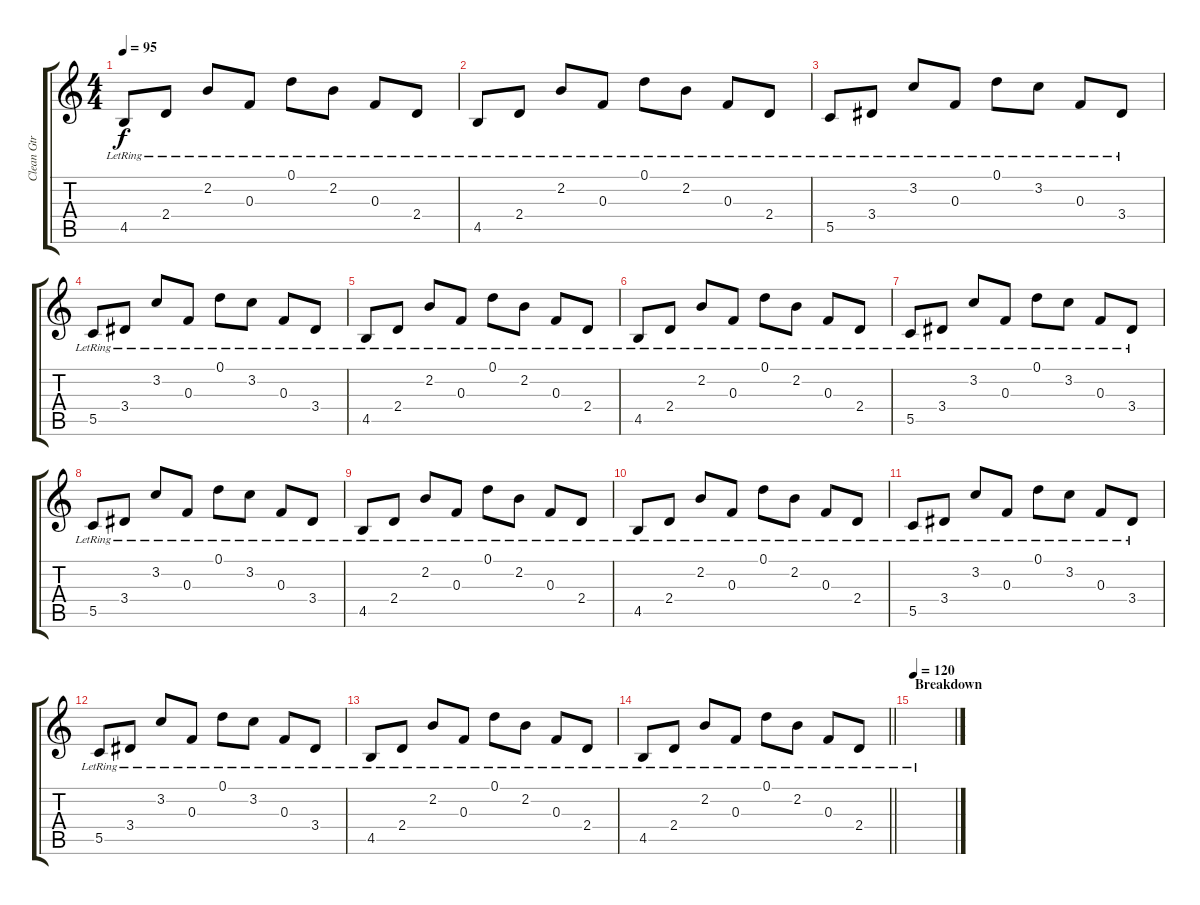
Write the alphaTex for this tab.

\track ("Clean Gtr" "Clean Gtr") {instrument electricguitarclean}
\staff {score tabs}
\tuning (D4 A3 F3 C3 G2 C2) {hide}
\ts (4 4)
\tempo 95
\clef g2
\ks c
4.5{lr}.8{dy f} 2.4{lr}.8 2.2{lr}.8 0.3{lr}.8 0.1{lr}.8 2.2{lr}.8 0.3{lr}.8 2.4{lr}.8 |
4.5{lr}.8 2.4{lr}.8 2.2{lr}.8 0.3{lr}.8 0.1{lr}.8 2.2{lr}.8 0.3{lr}.8 2.4{lr}.8 |
5.5{lr}.8 3.4{lr}.8 3.2{lr}.8 0.3{lr}.8 0.1{lr}.8 3.2{lr}.8 0.3{lr}.8 3.4{lr}.8 |
5.5{lr}.8 3.4{lr}.8 3.2{lr}.8 0.3{lr}.8 0.1{lr}.8 3.2{lr}.8 0.3{lr}.8 3.4{lr}.8 |
4.5{lr}.8 2.4{lr}.8 2.2{lr}.8 0.3{lr}.8 0.1{lr}.8 2.2{lr}.8 0.3{lr}.8 2.4{lr}.8 |
4.5{lr}.8 2.4{lr}.8 2.2{lr}.8 0.3{lr}.8 0.1{lr}.8 2.2{lr}.8 0.3{lr}.8 2.4{lr}.8 |
5.5{lr}.8 3.4{lr}.8 3.2{lr}.8 0.3{lr}.8 0.1{lr}.8 3.2{lr}.8 0.3{lr}.8 3.4{lr}.8 |
5.5{lr}.8 3.4{lr}.8 3.2{lr}.8 0.3{lr}.8 0.1{lr}.8 3.2{lr}.8 0.3{lr}.8 3.4{lr}.8 |
4.5{lr}.8 2.4{lr}.8 2.2{lr}.8 0.3{lr}.8 0.1{lr}.8 2.2{lr}.8 0.3{lr}.8 2.4{lr}.8 |
4.5{lr}.8 2.4{lr}.8 2.2{lr}.8 0.3{lr}.8 0.1{lr}.8 2.2{lr}.8 0.3{lr}.8 2.4{lr}.8 |
5.5{lr}.8 3.4{lr}.8 3.2{lr}.8 0.3{lr}.8 0.1{lr}.8 3.2{lr}.8 0.3{lr}.8 3.4{lr}.8 |
5.5{lr}.8 3.4{lr}.8 3.2{lr}.8 0.3{lr}.8 0.1{lr}.8 3.2{lr}.8 0.3{lr}.8 3.4{lr}.8 |
4.5{lr}.8 2.4{lr}.8 2.2{lr}.8 0.3{lr}.8 0.1{lr}.8 2.2{lr}.8 0.3{lr}.8 2.4{lr}.8 |
\barLineRight lightlight
4.5{lr}.8 2.4{lr}.8 2.2{lr}.8 0.3{lr}.8 0.1{lr}.8 2.2{lr}.8 0.3{lr}.8 2.4{lr}.8 |
\section ("" "Breakdown")
\tempo 120
